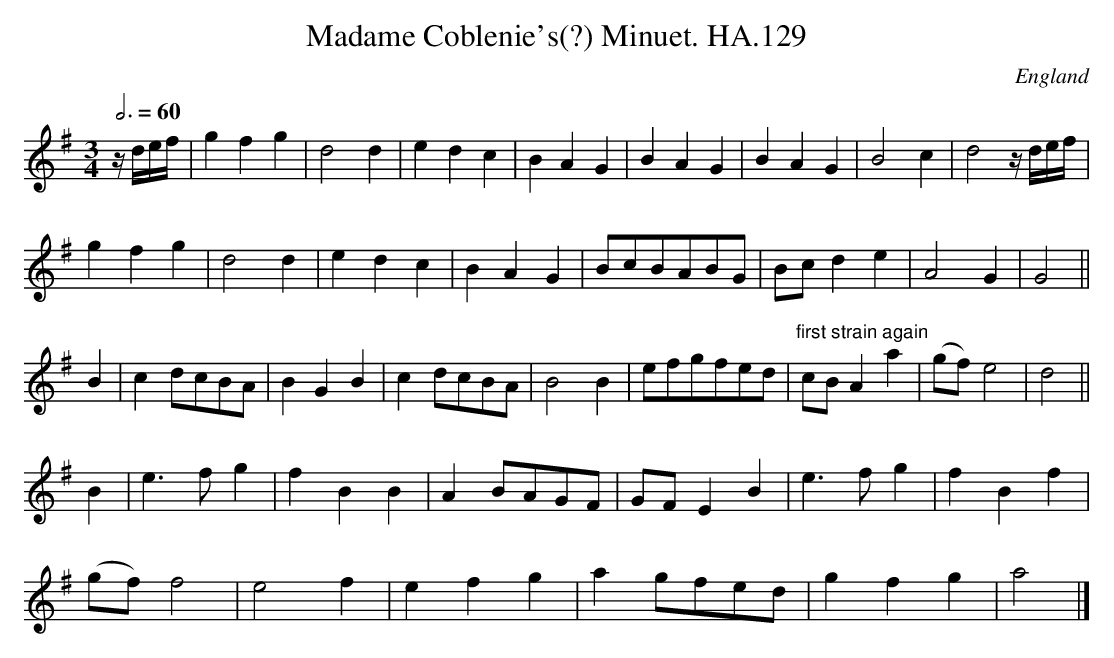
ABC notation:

X:1
T:Madame Coblenie's(?) Minuet. HA.129
L:1/8
M:3/4
O:England
Q:3/4=60
K:G
z/d/e/f/|g2f2g2|d4d2|e2d2c2|B2A2G2|\
B2A2G2|B2A2G2|B4c2|d4z/d/e/f/|!
g2f2g2|d4d2|e2d2c2|B2A2G2|\
BcBABG|Bcd2e2|A4G2|G4||!
B2|c2dcBA|B2G2B2|c2dcBA|B4B2|\
efgfed|"^first strain again"cBA2a2|(gf)e4|d4||!
B2|e3fg2|f2B2B2|A2BAGF|GFE2B2|\
e3fg2|f2B2f2|!
(gf)f4|e4f2|\
e2f2g2|a2gfed|g2f2g2|a4|]
